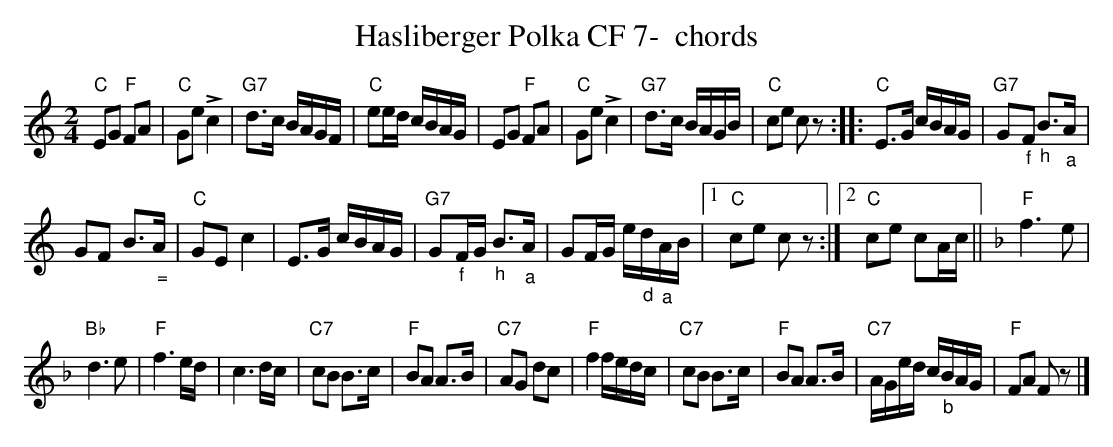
X:1
T:Hasliberger Polka CF 7-  chords
M:2/4
L:1/16
K:Cmaj%%MIDI gchordon
"C"E2G2 "F"F2A2 | "C"G2e2 !>!c4 | "G7"d3c BAGF | "C"e2ed cBAG | E2G2 "F"F2A2 | "C"G2e2 !>!c4 | "G7"d3c BAGB | "C"c2e2 c2z2 :: "C"E3G cBAG | "G7"G2"_f"F2 "_h"B3"_a"A |
G2F2 B3"_ ="A | "C"G2E2 c4 | E3G cBAG | "G7"G2"_f"FG "_h"B3"_a"A | G2FG e"_d"d"_a"A"_"B |1 "C"c2e2 c2z2 :|2 "C"c2e2 c2Ac || [K:Fmaj] [L:1/8] "F"f3e |
"Bb"d3e | "F"f3e/2d/2 | c3d/2c/2 | "C7"cB B>c | "F"BA A>B | "C7"AG dc | "F"f2 f/2e/2d/2c/2 | "C7"cB B>c | "F"BA A>B | "C7"A/2G/2e/2d/2 c/2"_b"B/2A/2G/2 | "F"FA Fz |]
